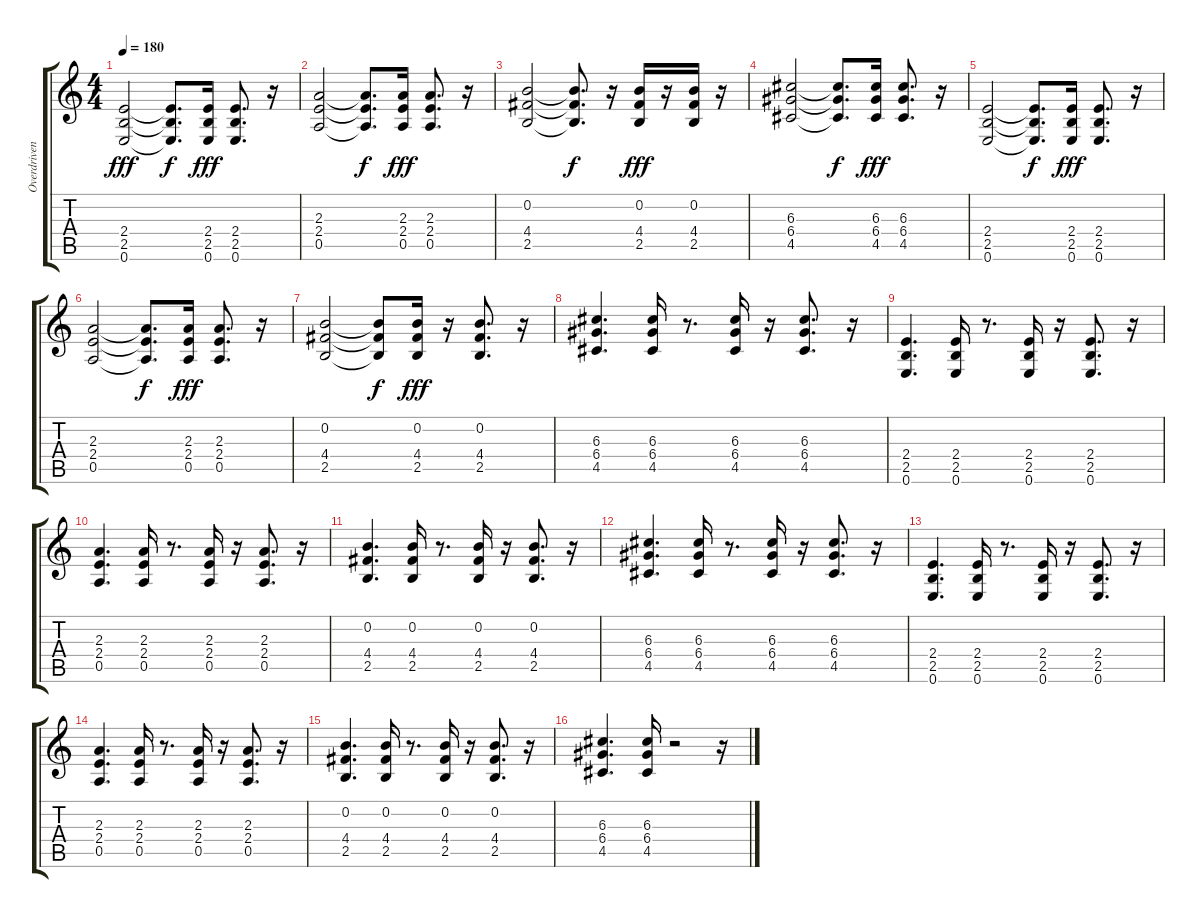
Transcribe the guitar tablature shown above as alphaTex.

\track ("Overdriven" "Overdriven") {instrument overdrivenguitar}
\staff {score tabs}
\tuning (E4 B3 G3 D3 A2 E2) {hide}
\ts (4 4)
\tempo 180
\clef g2
\ks c
(2.4 2.5 0.6).2{dy fff} (2.4{t} 2.5{t} 0.6{t}).8{d dy f} (2.4 2.5 0.6).16{dy fff} (2.4 2.5 0.6).8{d} r.16 |
(2.3 2.4 0.5).2 (2.3{t} 2.4{t} 0.5{t}).8{d dy f} (2.3 2.4 0.5).16{dy fff} (2.3 2.4 0.5).8{d} r.16 |
(0.2 4.4 2.5).2 (0.2{t} 4.4{t} 2.5{t}).8{d dy f} r.16 (0.2 4.4 2.5).16{dy fff} r.16 (0.2 4.4 2.5).16 r.16 |
(6.3 6.4 4.5).2 (6.3{t} 6.4{t} 4.5{t}).8{d dy f} (6.3 6.4 4.5).16{dy fff} (6.3 6.4 4.5).8{d} r.16 |
(2.4 2.5 0.6).2 (2.4{t} 2.5{t} 0.6{t}).8{d dy f} (2.4 2.5 0.6).16{dy fff} (2.4 2.5 0.6).8{d} r.16 |
(2.3 2.4 0.5).2 (2.3{t} 2.4{t} 0.5{t}).8{d dy f} (2.3 2.4 0.5).16{dy fff} (2.3 2.4 0.5).8{d} r.16 |
(0.2 4.4 2.5).2 (0.2{t} 4.4{t} 2.5{t}).8{dy f} (0.2 4.4 2.5).16{dy fff} r.16 (0.2 4.4 2.5).8{d} r.16 |
(6.3 6.4 4.5).4{d} (6.3 6.4 4.5).16 r.8{d} (6.3 6.4 4.5).16 r.16 (6.3 6.4 4.5).8{d} r.16 |
(2.4 2.5 0.6).4{d} (2.4 2.5 0.6).16 r.8{d} (2.4 2.5 0.6).16 r.16 (2.4 2.5 0.6).8{d} r.16 |
(2.3 2.4 0.5).4{d} (2.3 2.4 0.5).16 r.8{d} (2.3 2.4 0.5).16 r.16 (2.3 2.4 0.5).8{d} r.16 |
(0.2 4.4 2.5).4{d} (0.2 4.4 2.5).16 r.8{d} (0.2 4.4 2.5).16 r.16 (0.2 4.4 2.5).8{d} r.16 |
(6.3 6.4 4.5).4{d} (6.3 6.4 4.5).16 r.8{d} (6.3 6.4 4.5).16 r.16 (6.3 6.4 4.5).8{d} r.16 |
(2.4 2.5 0.6).4{d} (2.4 2.5 0.6).16 r.8{d} (2.4 2.5 0.6).16 r.16 (2.4 2.5 0.6).8{d} r.16 |
(2.3 2.4 0.5).4{d} (2.3 2.4 0.5).16 r.8{d} (2.3 2.4 0.5).16 r.16 (2.3 2.4 0.5).8{d} r.16 |
(0.2 4.4 2.5).4{d} (0.2 4.4 2.5).16 r.8{d} (0.2 4.4 2.5).16 r.16 (0.2 4.4 2.5).8{d} r.16 |
(6.3 6.4 4.5).4{d} (6.3 6.4 4.5).16 r.2 r.16
